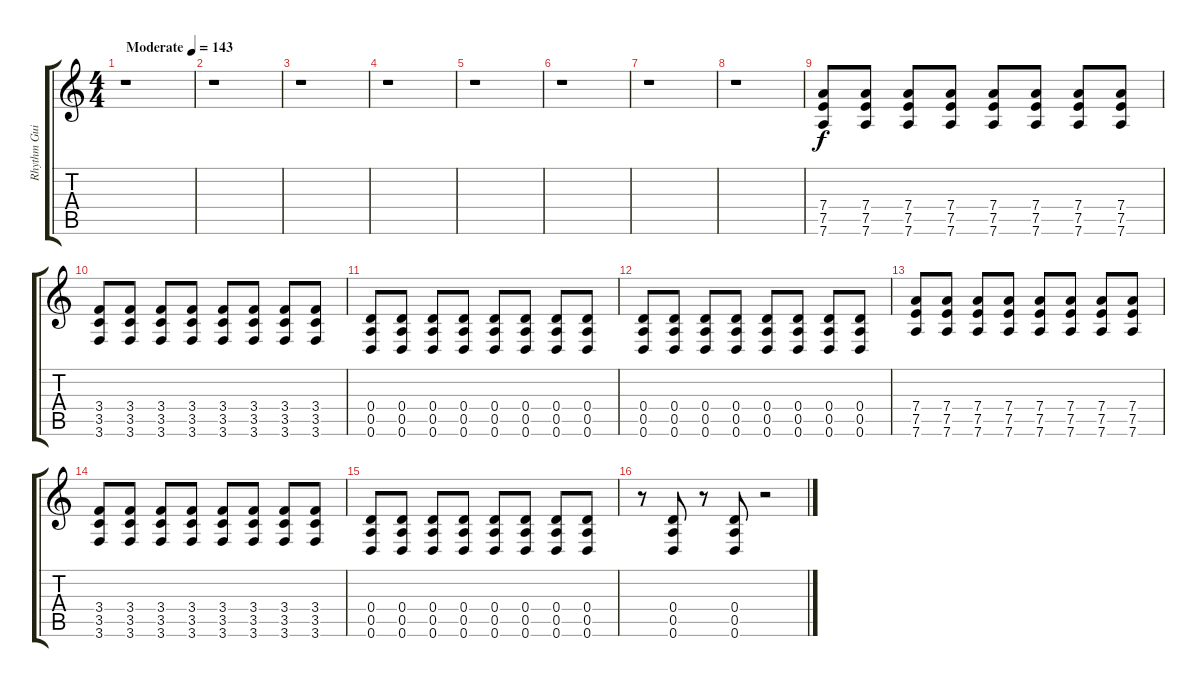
\track ("Rhythm Guitar" "Rhythm Gui") {instrument distortionguitar}
\staff {score tabs}
\tuning (E4 B3 G3 D3 A2 D2) {hide}
\ts (4 4)
\tempo (143 "Moderate")
\clef g2
\ks c
r.1{dy f instrument distortionguitar} |
r.1 |
r.1 |
r.1 |
r.1 |
r.1 |
r.1 |
r.1 |
(7.4 7.5 7.6).8 (7.4 7.5 7.6).8 (7.4 7.5 7.6).8 (7.4 7.5 7.6).8 (7.4 7.5 7.6).8 (7.4 7.5 7.6).8 (7.4 7.5 7.6).8 (7.4 7.5 7.6).8 |
(3.4 3.5 3.6).8 (3.4 3.5 3.6).8 (3.4 3.5 3.6).8 (3.4 3.5 3.6).8 (3.4 3.5 3.6).8 (3.4 3.5 3.6).8 (3.4 3.5 3.6).8 (3.4 3.5 3.6).8 |
(0.4 0.5 0.6).8 (0.4 0.5 0.6).8 (0.4 0.5 0.6).8 (0.4 0.5 0.6).8 (0.4 0.5 0.6).8 (0.4 0.5 0.6).8 (0.4 0.5 0.6).8 (0.4 0.5 0.6).8 |
(0.4 0.5 0.6).8 (0.4 0.5 0.6).8 (0.4 0.5 0.6).8 (0.4 0.5 0.6).8 (0.4 0.5 0.6).8 (0.4 0.5 0.6).8 (0.4 0.5 0.6).8 (0.4 0.5 0.6).8 |
(7.4 7.5 7.6).8 (7.4 7.5 7.6).8 (7.4 7.5 7.6).8 (7.4 7.5 7.6).8 (7.4 7.5 7.6).8 (7.4 7.5 7.6).8 (7.4 7.5 7.6).8 (7.4 7.5 7.6).8 |
(3.4 3.5 3.6).8 (3.4 3.5 3.6).8 (3.4 3.5 3.6).8 (3.4 3.5 3.6).8 (3.4 3.5 3.6).8 (3.4 3.5 3.6).8 (3.4 3.5 3.6).8 (3.4 3.5 3.6).8 |
(0.4 0.5 0.6).8 (0.4 0.5 0.6).8 (0.4 0.5 0.6).8 (0.4 0.5 0.6).8 (0.4 0.5 0.6).8 (0.4 0.5 0.6).8 (0.4 0.5 0.6).8 (0.4 0.5 0.6).8 |
r.8 (0.4 0.5 0.6).8 r.8 (0.4 0.5 0.6).8 r.2
